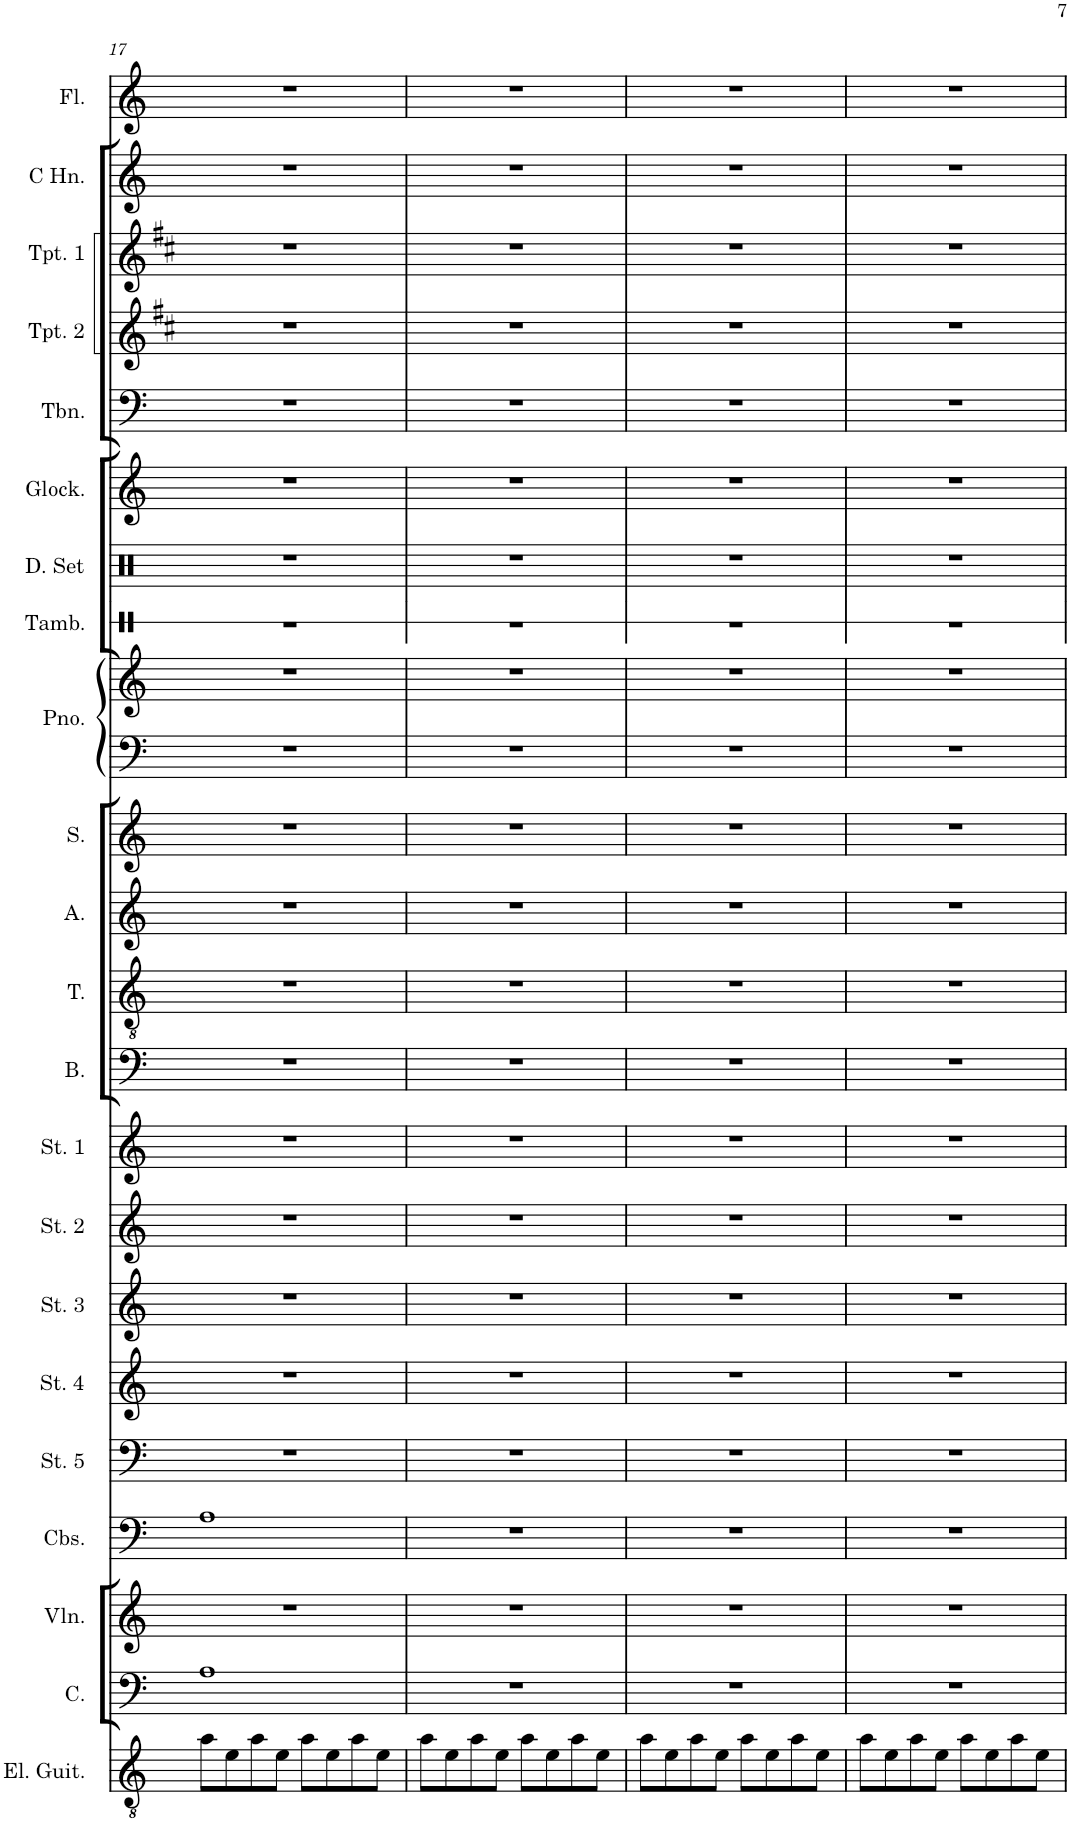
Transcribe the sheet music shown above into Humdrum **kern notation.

**kern	**kern	**kern	**kern	**kern	**kern	**kern	**kern	**kern	**kern	**kern	**kern	**kern	**kern	**kern	**kern	**kern	**kern	**kern	**kern	**kern	**kern	**kern
*part22	*part21	*part20	*part19	*part18	*part17	*part16	*part15	*part14	*part13	*part12	*part11	*part10	*part9	*part9	*part8	*part7	*part6	*part5	*part4	*part3	*part2	*part1
*staff23	*staff22	*staff21	*staff20	*staff19	*staff18	*staff17	*staff16	*staff15	*staff14	*staff13	*staff12	*staff11	*staff10	*staff9	*staff8	*staff7	*staff6	*staff5	*staff4	*staff3	*staff2	*staff1
*I"Electric Guitar	*I"Cello	*I"Violin	*I"Contrabasses	*I"Strings 5	*I"Strings 4	*I"Strings 3	*I"Strings 2	*I"Strings 1	*I"Bass	*I"Tenor	*I"Alto	*I"Soprano	*I"Piano	*	*I"Tambourine	*I"Drumset	*I"Glockenspiel	*I"Trombone	*I"Trumpet 2	*I"Trumpet 1	*I"Horn in C	*I"Flute
*I'El. Guit.	*I'C.	*I'Vln.	*I'Cbs.	*I'St. 5	*I'St. 4	*I'St. 3	*I'St. 2	*I'St. 1	*I'B.	*I'T.	*I'A.	*I'S.	*I'Pno.	*	*I'Tamb.	*I'D. Set	*I'Glock.	*I'Tbn.	*I'Tpt. 2	*I'Tpt. 1	*	*I'Fl.
!!LO:PB:g=z
*clefGv2	*clefF4	*clefG2	*clefF4	*clefF4	*clefG2	*clefG2	*clefG2	*clefG2	*clefF4	*clefGv2	*clefG2	*clefG2	*clefF4	*clefG2	*clefX	*clefX	*clefG2	*clefF4	*clefG2	*clefG2	*clefG2	*clefG2
*	*	*	*Trd7c12	*	*	*	*	*	*	*	*	*	*	*	*	*	*Trd-14c-24	*	*Trd1c2	*Trd1c2	*Trd7c12	*
*k[]	*k[]	*k[]	*k[]	*k[]	*k[]	*k[]	*k[]	*k[]	*k[]	*k[]	*k[]	*k[]	*k[]	*k[]	*k[]	*k[]	*k[]	*k[]	*k[f#c#]	*k[f#c#]	*k[]	*k[]
*M4/4	*M4/4	*M4/4	*M4/4	*M4/4	*M4/4	*M4/4	*M4/4	*M4/4	*M4/4	*M4/4	*M4/4	*M4/4	*M4/4	*M4/4	*M4/4	*M4/4	*M4/4	*M4/4	*M4/4	*M4/4	*M4/4	*M4/4
=17	=17	=17	=17	=17	=17	=17	=17	=17	=17	=17	=17	=17	=17	=17	=17	=17	=17	=17	=17	=17	=17	=17
8a\L	1A	1r	1A	1r	1r	1r	1r	1r	1r	1r	1r	1r	1r	1r	1r	1r	1r	1r	1r	1r	1r	1r
8e\	.	.	.	.	.	.	.	.	.	.	.	.	.	.	.	.	.	.	.	.	.	.
8a\	.	.	.	.	.	.	.	.	.	.	.	.	.	.	.	.	.	.	.	.	.	.
8e\J	.	.	.	.	.	.	.	.	.	.	.	.	.	.	.	.	.	.	.	.	.	.
8a\L	.	.	.	.	.	.	.	.	.	.	.	.	.	.	.	.	.	.	.	.	.	.
8e\	.	.	.	.	.	.	.	.	.	.	.	.	.	.	.	.	.	.	.	.	.	.
8a\	.	.	.	.	.	.	.	.	.	.	.	.	.	.	.	.	.	.	.	.	.	.
8e\J	.	.	.	.	.	.	.	.	.	.	.	.	.	.	.	.	.	.	.	.	.	.
=18	=18	=18	=18	=18	=18	=18	=18	=18	=18	=18	=18	=18	=18	=18	=18	=18	=18	=18	=18	=18	=18	=18
8a\L	1r	1r	1r	1r	1r	1r	1r	1r	1r	1r	1r	1r	1r	1r	1r	1r	1r	1r	1r	1r	1r	1r
8e\	.	.	.	.	.	.	.	.	.	.	.	.	.	.	.	.	.	.	.	.	.	.
8a\	.	.	.	.	.	.	.	.	.	.	.	.	.	.	.	.	.	.	.	.	.	.
8e\J	.	.	.	.	.	.	.	.	.	.	.	.	.	.	.	.	.	.	.	.	.	.
8a\L	.	.	.	.	.	.	.	.	.	.	.	.	.	.	.	.	.	.	.	.	.	.
8e\	.	.	.	.	.	.	.	.	.	.	.	.	.	.	.	.	.	.	.	.	.	.
8a\	.	.	.	.	.	.	.	.	.	.	.	.	.	.	.	.	.	.	.	.	.	.
8e\J	.	.	.	.	.	.	.	.	.	.	.	.	.	.	.	.	.	.	.	.	.	.
=19	=19	=19	=19	=19	=19	=19	=19	=19	=19	=19	=19	=19	=19	=19	=19	=19	=19	=19	=19	=19	=19	=19
8a\L	1r	1r	1r	1r	1r	1r	1r	1r	1r	1r	1r	1r	1r	1r	1r	1r	1r	1r	1r	1r	1r	1r
8e\	.	.	.	.	.	.	.	.	.	.	.	.	.	.	.	.	.	.	.	.	.	.
8a\	.	.	.	.	.	.	.	.	.	.	.	.	.	.	.	.	.	.	.	.	.	.
8e\J	.	.	.	.	.	.	.	.	.	.	.	.	.	.	.	.	.	.	.	.	.	.
8a\L	.	.	.	.	.	.	.	.	.	.	.	.	.	.	.	.	.	.	.	.	.	.
8e\	.	.	.	.	.	.	.	.	.	.	.	.	.	.	.	.	.	.	.	.	.	.
8a\	.	.	.	.	.	.	.	.	.	.	.	.	.	.	.	.	.	.	.	.	.	.
8e\J	.	.	.	.	.	.	.	.	.	.	.	.	.	.	.	.	.	.	.	.	.	.
=20	=20	=20	=20	=20	=20	=20	=20	=20	=20	=20	=20	=20	=20	=20	=20	=20	=20	=20	=20	=20	=20	=20
8a\L	1r	1r	1r	1r	1r	1r	1r	1r	1r	1r	1r	1r	1r	1r	1r	1r	1r	1r	1r	1r	1r	1r
8e\	.	.	.	.	.	.	.	.	.	.	.	.	.	.	.	.	.	.	.	.	.	.
8a\	.	.	.	.	.	.	.	.	.	.	.	.	.	.	.	.	.	.	.	.	.	.
8e\J	.	.	.	.	.	.	.	.	.	.	.	.	.	.	.	.	.	.	.	.	.	.
8a\L	.	.	.	.	.	.	.	.	.	.	.	.	.	.	.	.	.	.	.	.	.	.
8e\	.	.	.	.	.	.	.	.	.	.	.	.	.	.	.	.	.	.	.	.	.	.
8a\	.	.	.	.	.	.	.	.	.	.	.	.	.	.	.	.	.	.	.	.	.	.
8e\J	.	.	.	.	.	.	.	.	.	.	.	.	.	.	.	.	.	.	.	.	.	.
=	=	=	=	=	=	=	=	=	=	=	=	=	=	=	=	=	=	=	=	=	=	=
*-	*-	*-	*-	*-	*-	*-	*-	*-	*-	*-	*-	*-	*-	*-	*-	*-	*-	*-	*-	*-	*-	*-
